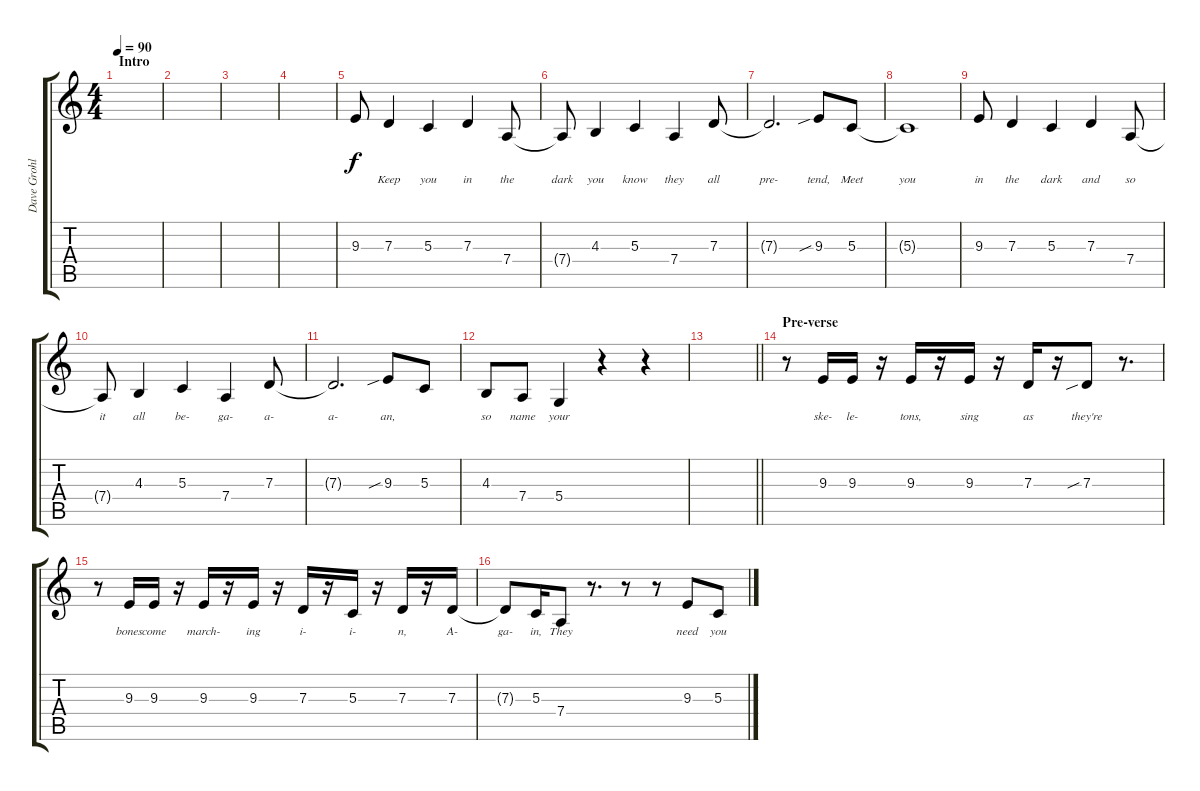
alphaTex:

\track ("Dave Grohl (Lead Vocal)" "Dave Grohl") {instrument flute}
\staff {score tabs}
\tuning (E4 B3 G3 D3 A2 E2) {hide}
\ts (4 4)
\section ("" "Intro")
\tempo 90
\clef g2
\ks c
|
|
|
|
9.3.8{lyrics (0 "") lyrics (1 "") lyrics (2 "") lyrics (3 "") lyrics (4 "")} 7.3.4{lyrics (0 "Keep") lyrics (1 "") lyrics (2 "") lyrics (3 "") lyrics (4 "")} 5.3.4{lyrics (0 "you") lyrics (1 "") lyrics (2 "") lyrics (3 "") lyrics (4 "")} 7.3.4{lyrics (0 "in") lyrics (1 "") lyrics (2 "") lyrics (3 "") lyrics (4 "")} 7.4.8{lyrics (0 "the") lyrics (1 "") lyrics (2 "") lyrics (3 "") lyrics (4 "")} |
7.4{t}.8{lyrics (0 "dark") lyrics (1 "") lyrics (2 "") lyrics (3 "") lyrics (4 "")} 4.3.4{lyrics (0 "you") lyrics (1 "") lyrics (2 "") lyrics (3 "") lyrics (4 "")} 5.3.4{lyrics (0 "know") lyrics (1 "") lyrics (2 "") lyrics (3 "") lyrics (4 "")} 7.4.4{lyrics (0 "they") lyrics (1 "") lyrics (2 "") lyrics (3 "") lyrics (4 "")} 7.3.8{lyrics (0 "all") lyrics (1 "") lyrics (2 "") lyrics (3 "") lyrics (4 "")} |
7.3{t}.2{d lyrics (0 "pre-") lyrics (1 "") lyrics (2 "") lyrics (3 "") lyrics (4 "")} 9.3{sib}.8{lyrics (0 "tend,") lyrics (1 "") lyrics (2 "") lyrics (3 "") lyrics (4 "")} 5.3.8{lyrics (0 "Meet") lyrics (1 "") lyrics (2 "") lyrics (3 "") lyrics (4 "")} |
5.3{t}.1{lyrics (0 "you") lyrics (1 "") lyrics (2 "") lyrics (3 "") lyrics (4 "")} |
9.3.8{lyrics (0 "in") lyrics (1 "") lyrics (2 "") lyrics (3 "") lyrics (4 "")} 7.3.4{lyrics (0 "the") lyrics (1 "") lyrics (2 "") lyrics (3 "") lyrics (4 "")} 5.3.4{lyrics (0 "dark") lyrics (1 "") lyrics (2 "") lyrics (3 "") lyrics (4 "")} 7.3.4{lyrics (0 "and") lyrics (1 "") lyrics (2 "") lyrics (3 "") lyrics (4 "")} 7.4.8{lyrics (0 "so") lyrics (1 "") lyrics (2 "") lyrics (3 "") lyrics (4 "")} |
7.4{t}.8{lyrics (0 "it") lyrics (1 "") lyrics (2 "") lyrics (3 "") lyrics (4 "")} 4.3.4{lyrics (0 "all") lyrics (1 "") lyrics (2 "") lyrics (3 "") lyrics (4 "")} 5.3.4{lyrics (0 "be-") lyrics (1 "") lyrics (2 "") lyrics (3 "") lyrics (4 "")} 7.4.4{lyrics (0 "ga-") lyrics (1 "") lyrics (2 "") lyrics (3 "") lyrics (4 "")} 7.3.8{lyrics (0 "a-") lyrics (1 "") lyrics (2 "") lyrics (3 "") lyrics (4 "")} |
7.3{t}.2{d lyrics (0 "a-") lyrics (1 "") lyrics (2 "") lyrics (3 "") lyrics (4 "")} 9.3{sib}.8{lyrics (0 "an,") lyrics (1 "") lyrics (2 "") lyrics (3 "") lyrics (4 "")} 5.3.8{lyrics (0 "") lyrics (1 "") lyrics (2 "") lyrics (3 "") lyrics (4 "")} |
4.3.8{lyrics (0 "so") lyrics (1 "") lyrics (2 "") lyrics (3 "") lyrics (4 "")} 7.4.8{lyrics (0 "name") lyrics (1 "") lyrics (2 "") lyrics (3 "") lyrics (4 "")} 5.4.4{lyrics (0 "your") lyrics (1 "") lyrics (2 "") lyrics (3 "") lyrics (4 "")} r.4 r.4 |
\barLineRight lightlight
|
\section ("" "Pre-verse")
r.8 9.3.16{lyrics (0 "ske-") lyrics (1 "") lyrics (2 "") lyrics (3 "") lyrics (4 "")} 9.3.16{lyrics (0 "le-") lyrics (1 "") lyrics (2 "") lyrics (3 "") lyrics (4 "")} r.16 9.3.16{lyrics (0 "tons,") lyrics (1 "") lyrics (2 "") lyrics (3 "") lyrics (4 "")} r.16 9.3.16{lyrics (0 "sing") lyrics (1 "") lyrics (2 "") lyrics (3 "") lyrics (4 "")} r.16 7.3.16{lyrics (0 "as") lyrics (1 "") lyrics (2 "") lyrics (3 "") lyrics (4 "")} r.16 7.3{sib}.8{lyrics (0 "they're") lyrics (1 "") lyrics (2 "") lyrics (3 "") lyrics (4 "")} r.8{d} |
r.8 9.3.16{lyrics (0 "bones") lyrics (1 "") lyrics (2 "") lyrics (3 "") lyrics (4 "")} 9.3.16{lyrics (0 "come") lyrics (1 "") lyrics (2 "") lyrics (3 "") lyrics (4 "")} r.16 9.3.16{lyrics (0 "march-") lyrics (1 "") lyrics (2 "") lyrics (3 "") lyrics (4 "")} r.16 9.3.16{lyrics (0 "ing") lyrics (1 "") lyrics (2 "") lyrics (3 "") lyrics (4 "")} r.16 7.3.16{lyrics (0 "i-") lyrics (1 "") lyrics (2 "") lyrics (3 "") lyrics (4 "")} r.16 5.3.16{lyrics (0 "i-") lyrics (1 "") lyrics (2 "") lyrics (3 "") lyrics (4 "")} r.16 7.3.16{lyrics (0 "n,") lyrics (1 "") lyrics (2 "") lyrics (3 "") lyrics (4 "")} r.16 7.3.16{lyrics (0 "A-") lyrics (1 "") lyrics (2 "") lyrics (3 "") lyrics (4 "")} |
7.3{t}.8{lyrics (0 "ga-") lyrics (1 "") lyrics (2 "") lyrics (3 "") lyrics (4 "")} 5.3.16{lyrics (0 "in,") lyrics (1 "") lyrics (2 "") lyrics (3 "") lyrics (4 "")} 7.4.8{lyrics (0 "They") lyrics (1 "") lyrics (2 "") lyrics (3 "") lyrics (4 "")} r.8{d} r.8 r.8 9.3.8{lyrics (0 "need") lyrics (1 "") lyrics (2 "") lyrics (3 "") lyrics (4 "")} 5.3.8{lyrics (0 "you") lyrics (1 "") lyrics (2 "") lyrics (3 "") lyrics (4 "")}
